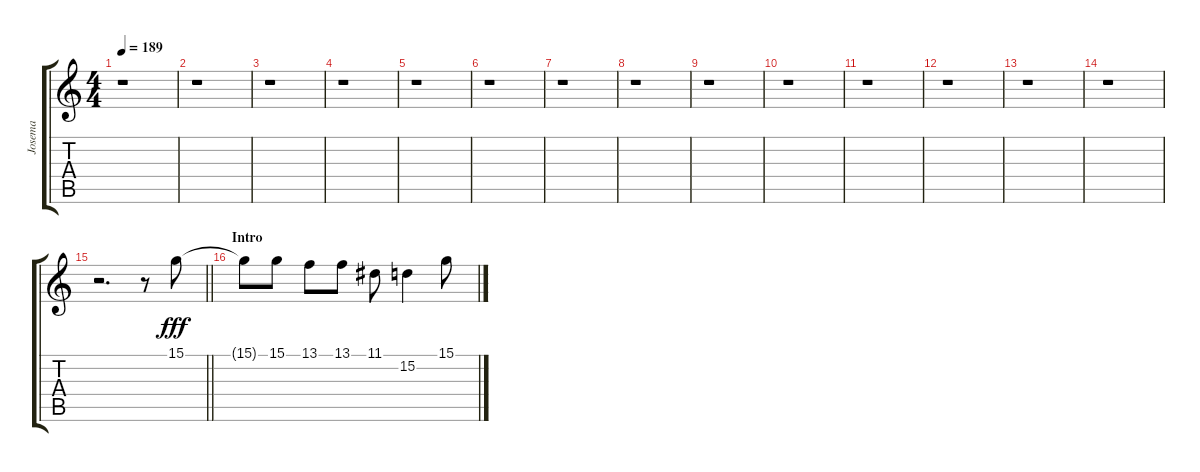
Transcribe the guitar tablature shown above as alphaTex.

\track ("Josema" "Josema") {instrument piccolo}
\staff {score tabs}
\tuning (E4 B3 G3 D3 A2 E2) {hide}
\ts (4 4)
\tempo 189
\clef g2
\ks c
r.1{dy fff} |
r.1 |
r.1 |
r.1 |
r.1 |
r.1 |
r.1 |
r.1 |
r.1 |
r.1 |
r.1 |
r.1 |
r.1 |
r.1 |
\barLineRight lightlight
r.2{d} r.8 15.1.8 |
\section ("" "Intro")
15.1{t}.8 15.1.8 13.1.8 13.1.8 11.1.8 15.2.4 15.1.8
